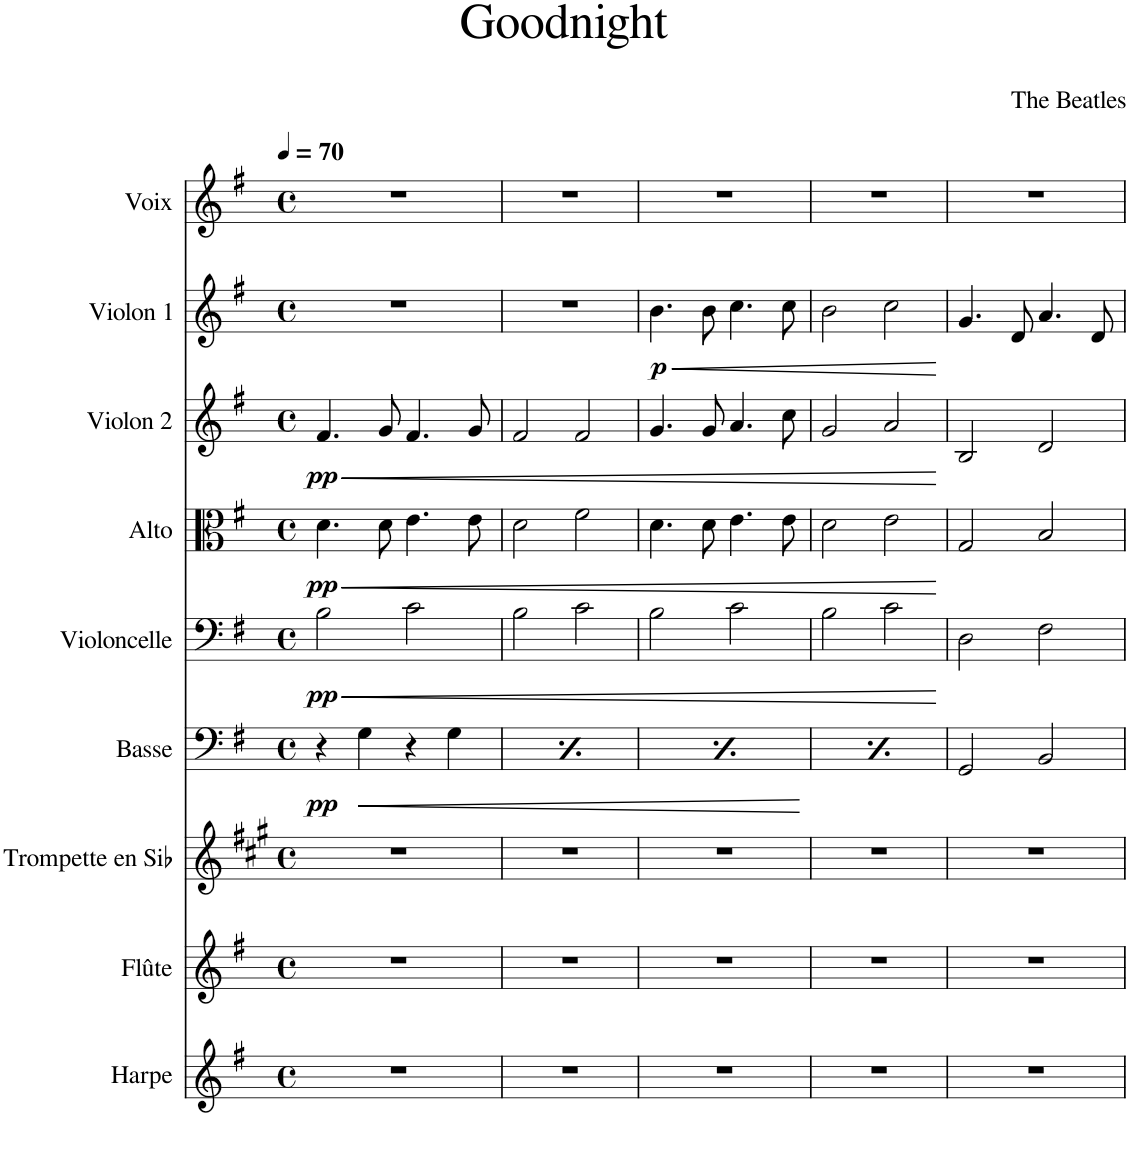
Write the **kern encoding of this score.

**kern	**kern	**kern	**kern	**dynam	**kern	**dynam	**kern	**dynam	**kern	**dynam	**kern	**dynam	**kern
*part9	*part8	*part7	*part6	*part6	*part5	*part5	*part4	*part4	*part3	*part3	*part2	*part2	*part1
*staff9	*staff8	*staff7	*staff6	*staff6	*staff5	*staff5	*staff4	*staff4	*staff3	*staff3	*staff2	*staff2	*staff1
*I"Harpe	*I"Flûte	*I"Trompette en Sib	*I"Basse	*	*I"Violoncelle	*	*I"Alto	*	*I"Violon 2	*	*I"Violon 1	*	*I"Voix
*I'Hrp.	*I'Fl.	*I'Tromp. Sib	*I'Basse	*	*I'Vlc	*	*I'Alt.	*	*I'Vln. 2.	*	*I'Vln. 1.	*	*I'Vx.
*clefG2	*clefG2	*clefG2	*clefF4	*	*clefF4	*	*clefC3	*	*clefG2	*	*clefG2	*	*clefG2
*	*	*Trd1c2	*Trd7c12	*	*	*	*	*	*	*	*	*	*
*k[f#]	*k[f#]	*k[f#c#g#]	*k[f#]	*	*k[f#]	*	*k[f#]	*	*k[f#]	*	*k[f#]	*	*k[f#]
*M4/4	*M4/4	*M4/4	*M4/4	*	*M4/4	*	*M4/4	*	*M4/4	*	*M4/4	*	*M4/4
*met(c)	*met(c)	*met(c)	*met(c)	*	*met(c)	*	*met(c)	*	*met(c)	*	*met(c)	*	*met(c)
*MM70	*MM70	*MM70	*MM70	*	*MM70	*	*MM70	*	*MM70	*	*MM70	*	*MM70
=1	=1	=1	=1	=1	=1	=1	=1	=1	=1	=1	=1	=1	=1
!	!	!	!	!LO:DY:b	!	!LO:HP:b	!	!LO:HP:b	!	!LO:HP:b	!	!	!
!	!	!	!	!	!	!LO:DY:n=1:b	!	!LO:DY:n=1:b	!	!LO:DY:n=1:b	!	!	!
1r	1r	1r	4r	pp	2B\	< pp	4.d\	< pp	4.f#/	< pp	1r	.	1r
.	.	.	4G\	.	.	.	.	.	.	.	.	.	.
.	.	.	.	.	.	.	8d\	.	8g/	.	.	.	.
.	.	.	4r	.	2c\	.	4.e\	.	4.f#/	.	.	.	.
.	.	.	4G\	.	.	.	.	.	.	.	.	.	.
.	.	.	.	.	.	.	8e\	.	8g/	.	.	.	.
=2	=2	=2	=2	=2	=2	=2	=2	=2	=2	=2	=2	=2	=2
!	!	!	!	!LO:DY:b	!	!	!	!	!	!	!	!	!
1r	1r	1r	4r	pp	2B\	.	2d\	.	2f#/	.	1r	.	1r
.	.	.	4G\	.	.	.	.	.	.	.	.	.	.
.	.	.	4r	.	2c\	.	2f#\	.	2f#/	.	.	.	.
.	.	.	4G\	.	.	.	.	.	.	.	.	.	.
=3	=3	=3	=3	=3	=3	=3	=3	=3	=3	=3	=3	=3	=3
!	!	!	!	!LO:DY:b	!	!	!	!	!	!	!	!LO:HP:b	!
!	!	!	!	!	!	!	!	!	!	!	!	!LO:DY:n=1:b	!
1r	1r	1r	4r	pp	2B\	.	4.d\	.	4.g/	.	4.b\	< p	1r
.	.	.	4G\	.	.	.	.	.	.	.	.	.	.
.	.	.	.	.	.	.	8d\	.	8g/	.	8b\	.	.
.	.	.	4r	.	2c\	.	4.e\	.	4.a/	.	4.cc\	.	.
.	.	.	4G\	.	.	.	.	.	.	.	.	.	.
.	.	.	.	.	.	.	8e\	.	8cc\	.	8cc\	.	.
=4	=4	=4	=4	=4	=4	=4	=4	=4	=4	=4	=4	=4	=4
!	!	!	!	!LO:DY:b	!	!	!	!	!	!	!	!	!
1r	1r	1r	4r	pp	2B\	.	2d\	.	2g/	.	2b\	.	1r
.	.	.	4G\	.	.	.	.	.	.	.	.	.	.
.	.	.	4r	.	2c\	.	2e\	.	2a/	.	2cc\	.	.
.	.	.	4G\	.	.	.	.	.	.	.	.	.	.
.	.	.	.	.	.	[	.	[	.	[	.	[	.
=5	=5	=5	=5	=5	=5	=5	=5	=5	=5	=5	=5	=5	=5
1r	1r	1r	2GG/	.	2D\	.	2G/	.	2B/	.	4.g/	.	1r
.	.	.	.	.	.	.	.	.	.	.	8d/	.	.
.	.	.	2BB/	.	2F#\	.	2B/	.	2d/	.	4.a/	.	.
.	.	.	.	.	.	.	.	.	.	.	8d/	.	.
=	=	=	=	=	=	=	=	=	=	=	=	=	=
*-	*-	*-	*-	*-	*-	*-	*-	*-	*-	*-	*-	*-	*-
